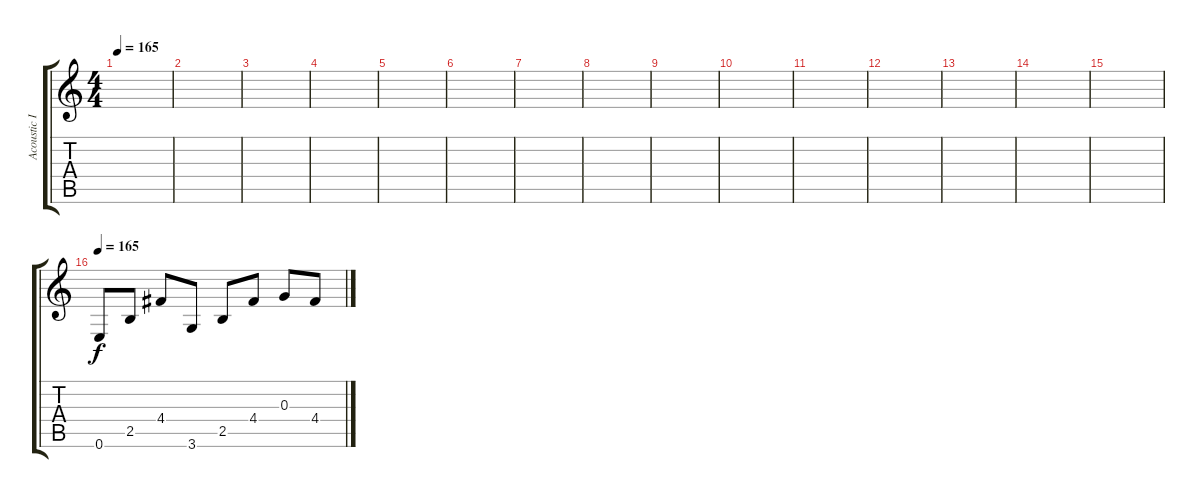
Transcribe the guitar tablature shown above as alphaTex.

\track ("Acoustic II" "Acoustic I") {instrument acousticguitarsteel}
\staff {score tabs}
\tuning (E4 B3 G3 D3 A2 E2) {hide}
\ts (4 4)
\tempo 165
\clef g2
\ks c
|
|
|
|
|
|
|
|
|
|
|
|
|
|
|
\tempo 165
0.6.8 2.5.8 4.4.8 3.6.8 2.5.8 4.4.8 0.3.8 4.4.8
